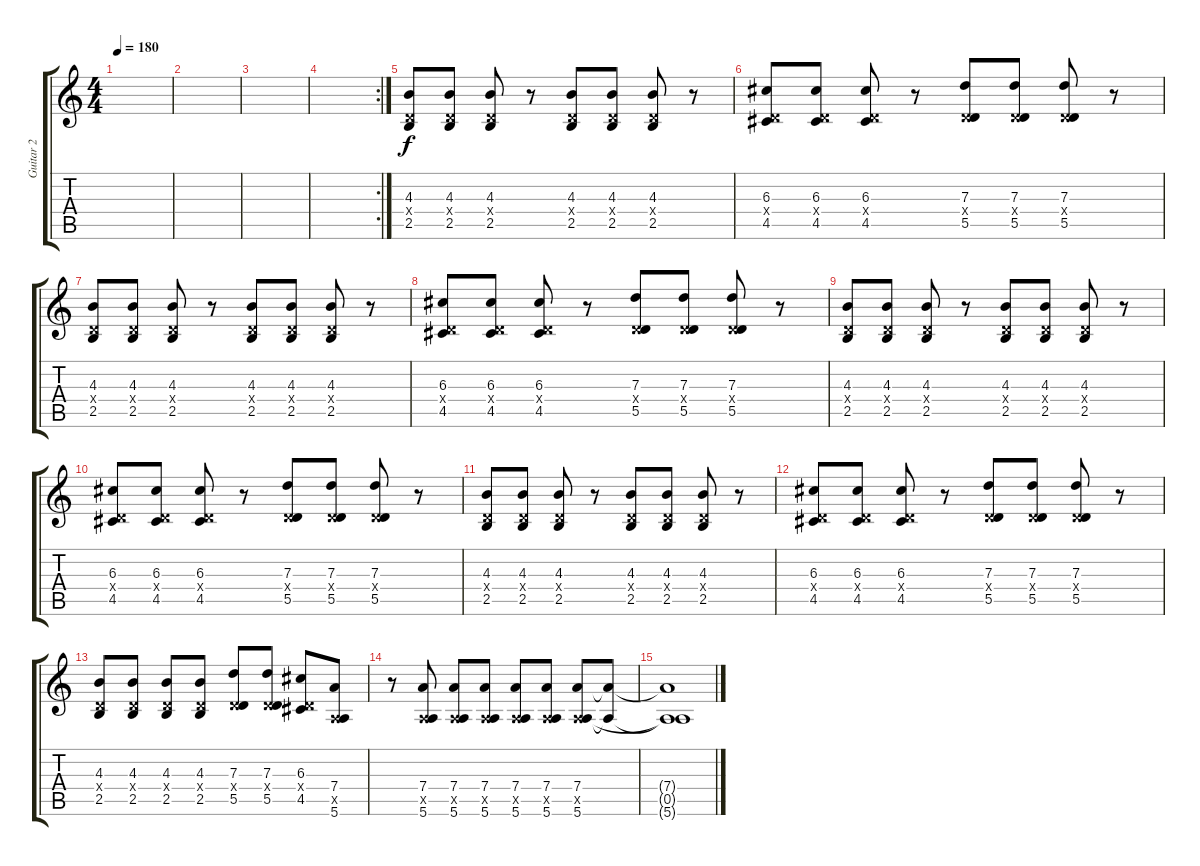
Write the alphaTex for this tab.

\track ("Guitar 2" "Guitar 2") {instrument distortionguitar}
\staff {score tabs}
\tuning (E4 B3 G3 D3 A2 E2) {hide}
\ts (4 4)
\tempo 180
\clef g2
\ks c
|
|
|
\rc 2
|
(4.3 0.4{x} 2.5).8 (4.3 0.4{x} 2.5).8 (4.3 0.4{x} 2.5).8 r.8 (4.3 0.4{x} 2.5).8 (4.3 0.4{x} 2.5).8 (4.3 0.4{x} 2.5).8 r.8 |
(6.3 0.4{x} 4.5).8 (6.3 0.4{x} 4.5).8 (6.3 0.4{x} 4.5).8 r.8 (7.3 0.4{x} 5.5).8 (7.3 0.4{x} 5.5).8 (7.3 0.4{x} 5.5).8 r.8 |
(4.3 0.4{x} 2.5).8 (4.3 0.4{x} 2.5).8 (4.3 0.4{x} 2.5).8 r.8 (4.3 0.4{x} 2.5).8 (4.3 0.4{x} 2.5).8 (4.3 0.4{x} 2.5).8 r.8 |
(6.3 0.4{x} 4.5).8 (6.3 0.4{x} 4.5).8 (6.3 0.4{x} 4.5).8 r.8 (7.3 0.4{x} 5.5).8 (7.3 0.4{x} 5.5).8 (7.3 0.4{x} 5.5).8 r.8 |
(4.3 0.4{x} 2.5).8 (4.3 0.4{x} 2.5).8 (4.3 0.4{x} 2.5).8 r.8 (4.3 0.4{x} 2.5).8 (4.3 0.4{x} 2.5).8 (4.3 0.4{x} 2.5).8 r.8 |
(6.3 0.4{x} 4.5).8 (6.3 0.4{x} 4.5).8 (6.3 0.4{x} 4.5).8 r.8 (7.3 0.4{x} 5.5).8 (7.3 0.4{x} 5.5).8 (7.3 0.4{x} 5.5).8 r.8 |
(4.3 0.4{x} 2.5).8 (4.3 0.4{x} 2.5).8 (4.3 0.4{x} 2.5).8 r.8 (4.3 0.4{x} 2.5).8 (4.3 0.4{x} 2.5).8 (4.3 0.4{x} 2.5).8 r.8 |
(6.3 0.4{x} 4.5).8 (6.3 0.4{x} 4.5).8 (6.3 0.4{x} 4.5).8 r.8 (7.3 0.4{x} 5.5).8 (7.3 0.4{x} 5.5).8 (7.3 0.4{x} 5.5).8 r.8 |
(4.3 0.4{x} 2.5).8 (4.3 0.4{x} 2.5).8 (4.3 0.4{x} 2.5).8 (4.3 0.4{x} 2.5).8 (7.3 0.4{x} 5.5).8 (7.3 0.4{x} 5.5).8 (6.3 0.4{x} 4.5).8 (7.4 0.5{x} 5.6).8 |
r.8 (7.4 0.5{x} 5.6).8 (7.4 0.5{x} 5.6).8 (7.4 0.5{x} 5.6).8 (7.4 0.5{x} 5.6).8 (7.4 0.5{x} 5.6).8 (7.4 0.5{x} 5.6).8 (7.4{t} 5.6{t}).8 |
(7.4{t} 0.5{t} 5.6{t}).1
